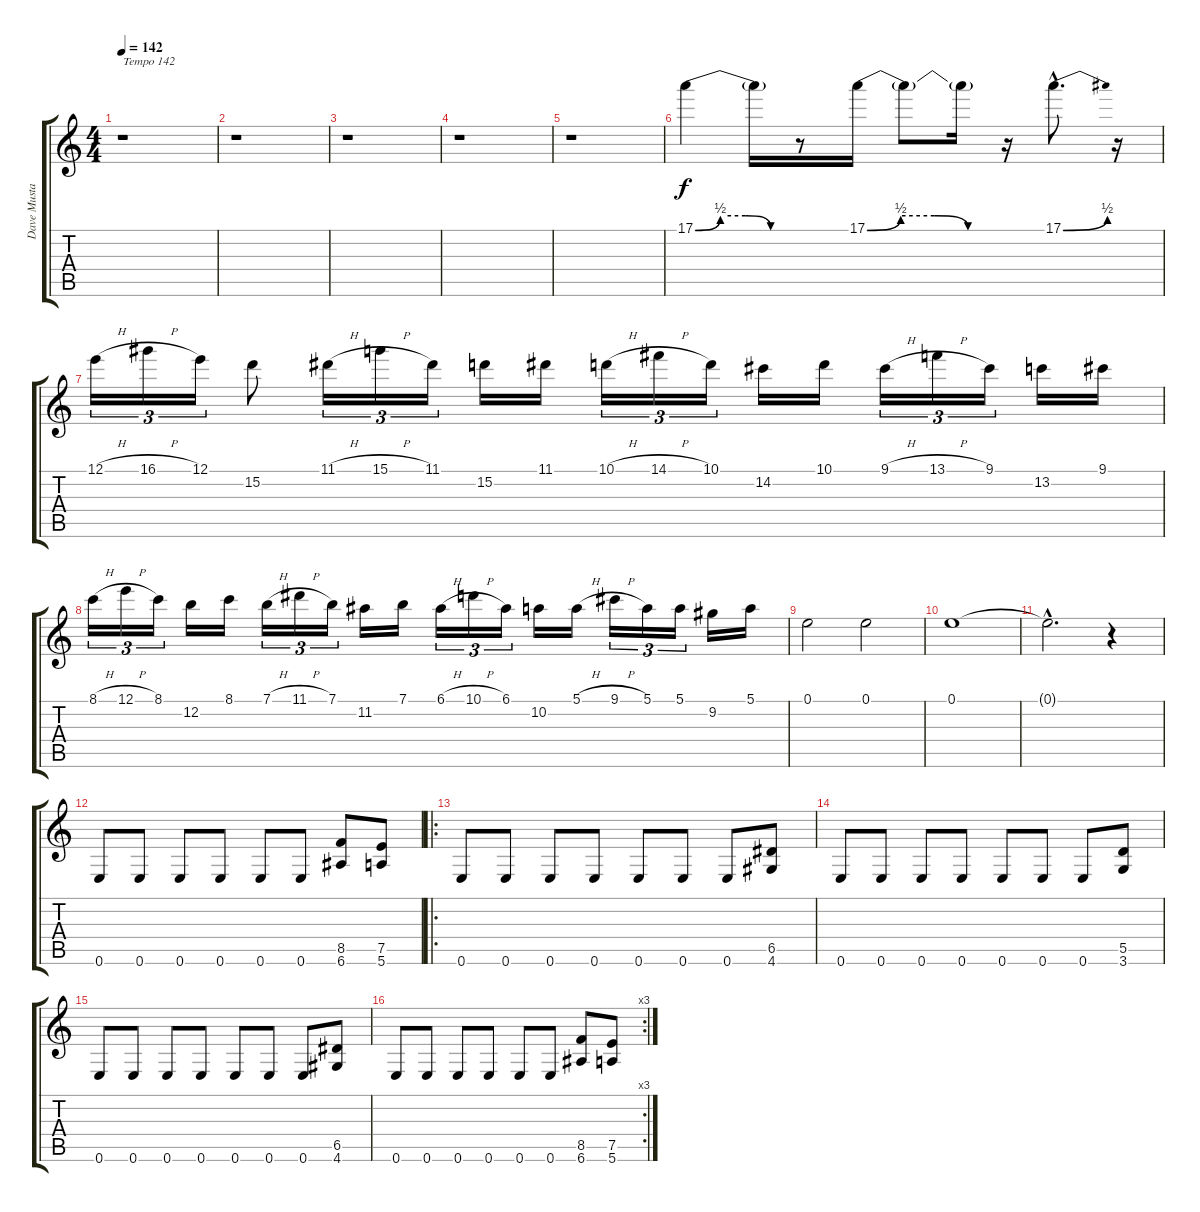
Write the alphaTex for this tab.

\track ("Dave Mustaine (Guitar)" "Dave Musta") {instrument distortionguitar}
\staff {score tabs}
\tuning (E4 B3 G3 D3 A2 E2) {hide}
\ts (4 4)
\tempo 142
\clef g2
\ks c
r.1{txt "Tempo 142" dy f instrument distortionguitar} |
r.1 |
r.1 |
r.1 |
r.1 |
17.1{be (custom 0 0 15 2 30 2 45 0 60 0)}.4 17.1{t}.16 r.8 17.1{be (custom 0 0 15 2 30 2 45 0 60 0)}.16 17.1{t}.8 17.1{t}.16 r.16 17.1{be (bend 0 0 60 2) hac}.8{d} r.16 |
12.1{h}.16{tu (3 2)} 16.1{h}.16{tu (3 2)} 12.1.16{tu (3 2)} 15.2.8 11.1{h}.16{tu (3 2)} 15.1{h}.16{tu (3 2)} 11.1.16{tu (3 2)} 15.2.16 11.1.16 10.1{h}.16{tu (3 2)} 14.1{h}.16{tu (3 2)} 10.1.16{tu (3 2)} 14.2.16 10.1.16 9.1{h}.16{tu (3 2)} 13.1{h}.16{tu (3 2)} 9.1.16{tu (3 2)} 13.2.16 9.1.16 |
8.1{h}.16{tu (3 2)} 12.1{h}.16{tu (3 2)} 8.1.16{tu (3 2)} 12.2.16 8.1.16 7.1{h}.16{tu (3 2)} 11.1{h}.16{tu (3 2)} 7.1.16{tu (3 2)} 11.2.16 7.1.16 6.1{h}.16{tu (3 2)} 10.1{h}.16{tu (3 2)} 6.1.16{tu (3 2)} 10.2.16 5.1{h}.16 9.1{h}.16{tu (3 2)} 5.1.16{tu (3 2)} 5.1.16{tu (3 2)} 9.2.16 5.1.16 |
0.1.2 0.1.2 |
0.1.1 |
0.1{hac t}.2{d} r.4 |
0.6.8 0.6.8 0.6.8 0.6.8 0.6.8 0.6.8 (8.5 6.6).8 (7.5 5.6).8 |
\ro
0.6.8 0.6.8 0.6.8 0.6.8 0.6.8 0.6.8 0.6.8 (6.5 4.6).8 |
0.6.8 0.6.8 0.6.8 0.6.8 0.6.8 0.6.8 0.6.8 (5.5 3.6).8 |
0.6.8 0.6.8 0.6.8 0.6.8 0.6.8 0.6.8 0.6.8 (6.5 4.6).8 |
\rc 3
0.6.8 0.6.8 0.6.8 0.6.8 0.6.8 0.6.8 (8.5 6.6).8 (7.5 5.6).8
